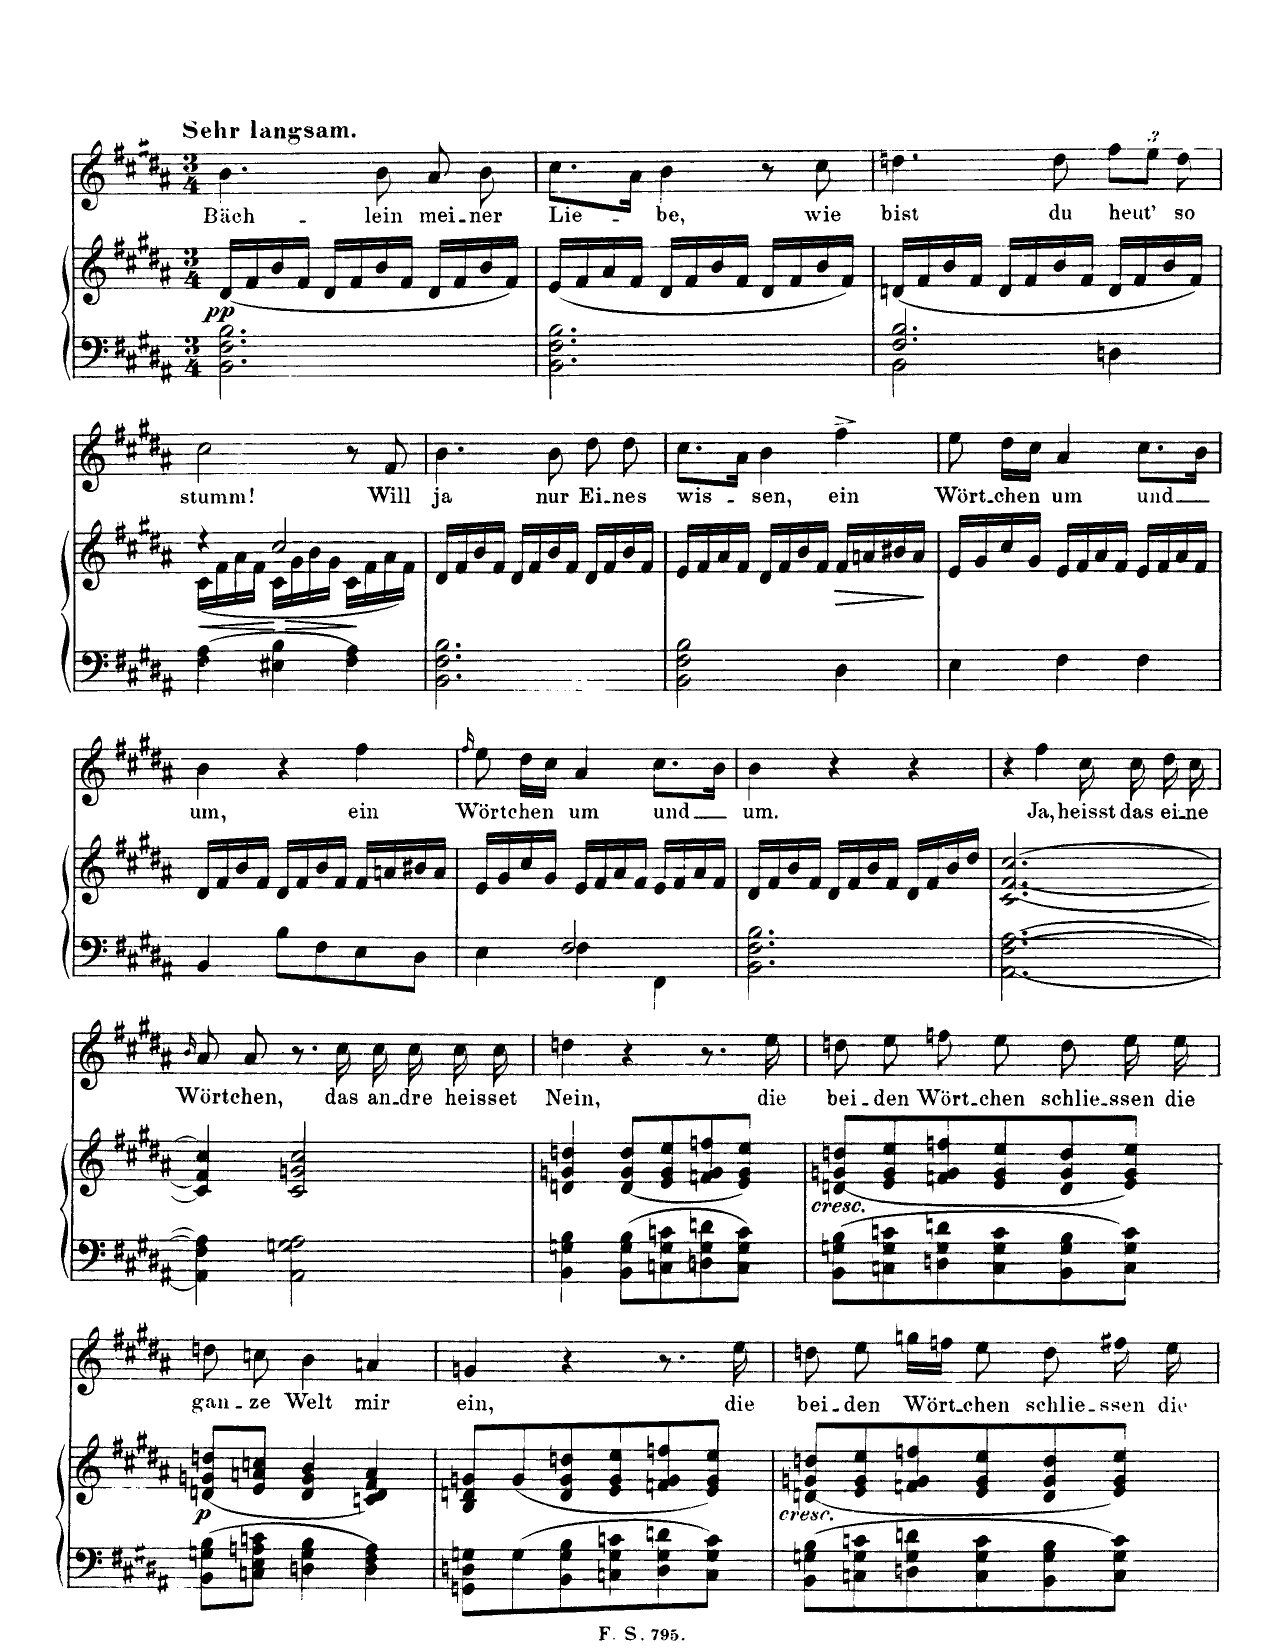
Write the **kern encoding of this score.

**kern	**kern	**dynam	**kern	**text
*part2	*part2	*part2	*part1	*part1
*staff3	*staff2	*staff2/3	*staff1	*staff1
*I"Pianoforte	*	*	*I"Singstimme	*
*I'Pno	*	*	*	*
*clefF4	*clefG2	*	*clefG2	*
*k[f#c#g#d#a#]	*k[f#c#g#d#a#]	*	*k[f#c#g#d#a#]	*
*M3/4	*M3/4	*	*M3/4	*
=23	=23	=23	=23	=23
!	!	!	!LO:TX:a:B:t=Sehr langsam	!
!	!	!LO:DY:b	!	!
2.BB\ 2.F#\ 2.B\	(16d#/LL	pp	4.b/	Bäch-
.	16f#/	.	.	.
.	16b/	.	.	.
.	16f#/JJ	.	.	.
.	16d#/LL	.	.	.
.	16f#/	.	.	.
.	16b/	.	8b\	-lein
.	16f#/JJ	.	.	.
.	16d#/LL	.	8a#/	mei-
.	16f#/	.	.	.
.	16b/	.	8b\	-ner
.	16f#/JJ)	.	.	.
=24	=24	=24	=24	=24
2.BB\ 2.F#\ 2.B\	(16e/LL	.	8.cc#\L	-Lie-
.	16f#/	.	.	.
.	16a#/	.	.	.
.	16f#/JJ	.	16a#\Jk	.
.	16d#/LL	.	4b\	-be,
.	16f#/	.	.	.
.	16b/	.	.	.
.	16f#/JJ	.	.	.
.	16d#/LL	.	8r	.
.	16f#/	.	.	.
.	16b/	.	8cc#\	wie
.	16f#/JJ)	.	.	.
=25	=25	=25	=25	=25
*^	*	*	*	*
2.F#/ 2.B/	2BB\	(16dn/LL	.	4.ddn\	bist
.	.	16f#/	.	.	.
.	.	16b/	.	.	.
.	.	16f#/JJ	.	.	.
.	.	16d/LL	.	.	.
.	.	16f#/	.	.	.
.	.	16b/	.	8dd\	du
.	.	16f#/JJ	.	.	.
*	*	*	*	*Xbrackettup	*
.	4Dn\	16d/LL	.	12ff#\L	heut'
.	.	16f#/	.	.	.
.	.	.	.	12ee\J	.
.	.	16b/	.	.	.
.	.	.	.	12dd\	so
.	.	16f#/JJ)	.	.	.
*v	*v	*	*	*	*
=26	=26	=26	=26	=26
!	!	!LO:HP:b	!	!
*	*^	*	*	*
4F#\ 4A#\	4r	(16c#\LL	<	2cc#\	stumm!
.	.	16f#\	.	.	.
.	.	16a#\	.	.	.
.	.	16f#\JJ	.	.	.
4E#X\ 4B\	2cc#/	16c#\LL	.	.	.
!	!	!	!LO:HP:n=1:b	!	!
.	.	16g#\	[ >	.	.
.	.	16b\	.	.	.
.	.	16g#\JJ	.	.	.
4F#\ 4A#\	.	16c#\LL	.	8r	.
.	.	16f#\	]	.	.
.	.	16a#\	.	8f#/	Will
.	.	16f#\JJ)	.	.	.
*	*v	*v	*	*	*
=27	=27	=27	=27	=27
2.BB\ 2.F#\ 2.B\	16d#/LL	.	4.b\	ja
.	16f#/	.	.	.
.	16b/	.	.	.
.	16f#/JJ	.	.	.
.	16d#/LL	.	.	.
.	16f#/	.	.	.
.	16b/	.	8b\	nur
.	16f#/JJ	.	.	.
.	16d#/LL	.	8dd#\	Ei-
.	16f#/	.	.	.
.	16b/	.	8dd#\	-nes
.	16f#/JJ	.	.	.
=28	=28	=28	=28	=28
2BB\ 2F#\ 2B\	16e/LL	.	8.cc#/L	wis-
.	16f#/	.	.	.
.	16a#/	.	.	.
.	16f#/JJ	.	16a#/Jk	.
.	16d#/LL	.	4b\	-sen,
.	16f#/	.	.	.
.	16b/	.	.	.
.	16f#/JJ	.	.	.
!	!	!LO:HP:b	!	!
4D#\	16f#/LL	>	4ff#^\	ein
.	16an/	.	.	.
.	16b#X/	.	.	.
.	16a/JJ	.	.	.
.	.	]	.	.
=29	=29	=29	=29	=29
4E\	16e/LL	.	8ee\	Wört-
.	16g#/	.	.	.
.	16cc#/	.	16dd#\LL	-chen
.	16g#/JJ	.	16cc#\JJ	.
4F#\	16e/LL	.	4a#/	um
.	16f#/	.	.	.
.	16a#/	.	.	.
.	16f#/JJ	.	.	.
4F#\	16e/LL	.	8.cc#\L	und
.	16f#/	.	.	.
.	16a#/	.	.	.
.	16f#/JJ	.	16b\Jk	.
=30	=30	=30	=30	=30
4BB/	16d#/LL	.	4b\	um,
.	16f#/	.	.	.
.	16b/	.	.	.
.	16f#/JJ	.	.	.
8B\L	16d#/LL	.	4r	.
.	16f#/	.	.	.
8F#\	16b/	.	.	.
.	16f#/JJ	.	.	.
8E\	16f#/LL	.	4ff#\	ein
.	16an/	.	.	.
8D#\J	16b#X/	.	.	.
.	16a/JJ	.	.	.
=31	=31	=31	=31	=31
.	.	.	16qff#/	.
*^	*	*	*	*
4E\	4ryy	16e/LL	.	8ee\	Wört-
.	.	16g#/	.	.	.
.	.	16cc#/	.	16dd#\LL	-chen
.	.	16g#/JJ	.	16cc#\JJ	.
2F#/	4F#\	16e/LL	.	4a#/	um
.	.	16f#/	.	.	.
.	.	16a#/	.	.	.
.	.	16f#/JJ	.	.	.
.	4FF#\	16e/LL	.	8.cc#\L	und
.	.	16f#/	.	.	.
.	.	16a#/	.	.	.
.	.	16f#/JJ	.	16b\Jk	.
*v	*v	*	*	*	*
=32	=32	=32	=32	=32
2.BB\ 2.F#\ 2.B\	16d#/LL	.	4b\	um.
.	16f#/	.	.	.
.	16b/	.	.	.
.	16f#/JJ	.	.	.
.	16d#/LL	.	4r	.
.	16f#/	.	.	.
.	16b/	.	.	.
.	16f#/JJ	.	.	.
.	16d#/LL	.	4r	.
.	16f#/	.	.	.
.	16b/	.	.	.
.	16dd#/JJ	.	.	.
=33	=33	=33	=33	=33
[2.AA#/ [2.F#/ [2.A#/	[2.c#/ [2.f#/ [2.cc#/	.	4r	.
.	.	.	4ff#\	Ja,
.	.	.	16cc#\	heisst
.	.	.	16cc#\	das
.	.	.	16dd#\	ei-
.	.	.	16cc#\	-ne
=34	=34	=34	=34	=34
.	.	.	16qb/	.
4AA#/] 4F#/] 4A#/]	4c#/] 4f#/] 4cc#/]	.	8a#/	Wört-
.	.	.	8a#/	-chen,
2AA#\ 2Gn\ 2A#\	2c#/ 2gn/ 2cc#/	.	8.r	.
.	.	.	16cc#\	das
.	.	.	16cc#\	an-
.	.	.	16cc#\	-dre
.	.	.	16cc#\	hei-
.	.	.	16cc#\	-sset:
=35	=35	=35	=35	=35
4BB\ 4Gn\ 4B\	4dn/ 4gn/ 4ddn/	.	4ddn\	Nein,
8BB\ 8G\ 8B\L	(8d/ 8g/ 8dd/L	.	4r	.
8Cn\ 8G\ 8cn\	8e/ 8g/ 8ee/	.	.	.
8Dn\ 8G\ 8dn\	8fn/ 8g/ 8ffn/	.	8.r	.
8C\ 8G\ 8c\J	8e/ 8g/ 8ee/J)	.	.	.
.	.	.	16ee\	die
=36	=36	=36	=36	=36
!	!LO:TX:b:i:t=cresc.	!	!	!
8BB\ 8Gn\ 8B\L	(8dn/ 8gn/ 8ddn/L	.	8ddn\	bei-
8Cn\ 8G\ 8cn\	8e/ 8g/ 8ee/	.	8ee\	-den
8Dn\ 8G\ 8dn\	8fn/ 8g/ 8ffn/	.	8ffn\	Wört-
8C\ 8G\ 8c\	8e/ 8g/ 8ee/	.	8ee\	-chen
8BB\ 8G\ 8B\	8d/ 8g/ 8dd/	.	8dd\	schlie-
8C\ 8G\ 8c\J	8e/ 8g/ 8ee/J)	.	16ee\	-ssen
.	.	.	16ee\	die
=37	=37	=37	=37	=37
!	!	!LO:DY:b	!	!
8BB\ 8Gn\ 8B\L	(8dn/ 8gn/ 8ddn/L	p	8ddn\	gan-
8Cn\ 8E\ 8An\ 8cn\J	8e/ 8an/ 8ccn/J	.	8ccn\	-ze
4Dn\ 4G\ 4B\	4d/ 4g/ 4b/	.	4b\	Welt
4D\ 4F#\ 4A\	4cn/ 4d/ 4f#/ 4a/)	.	4an/	mir
=38	=38	=38	=38	=38
8GGn\ 8Dn\ 8Gn\L	8B/ 8dn/ 8gn/L	.	4gn/	ein,
8G\	(8g/	.	.	.
8BB\ 8G\ 8B\	8d/ 8g/ 8ddn/	.	4r	.
8Cn\ 8G\ 8cn\	8e/ 8g/ 8ee/	.	.	.
8D\ 8G\ 8dn\	8fn/ 8g/ 8ffn/	.	8.r	.
8C\ 8G\ 8c\J	8e/ 8g/ 8ee/J)	.	.	.
.	.	.	16ee\	die
=39	=39	=39	=39	=39
!	!LO:TX:b:i:t=cresc.	!	!	!
8BB\ 8Gn\ 8B\L	(8dn/ 8gn/ 8ddn/L	.	8ddn\	bei-
8Cn\ 8G\ 8cn\	8e/ 8g/ 8ee/	.	8ee\	-den
8Dn\ 8G\ 8dn\	8fn/ 8g/ 8ffn/	.	16ggn\LL	Wört-
.	.	.	16ffn\JJ	.
8C\ 8G\ 8c\	8e/ 8g/ 8ee/	.	8ee\	-chen
8BB\ 8G\ 8B\	8d/ 8g/ 8dd/	.	8dd\	schlie-
8C\ 8G\ 8c\J	8e/ 8g/ 8ee/J)	.	16ff#X\	-ssen
.	.	.	16ee\	die
=	=	=	=	=
*-	*-	*-	*-	*-
